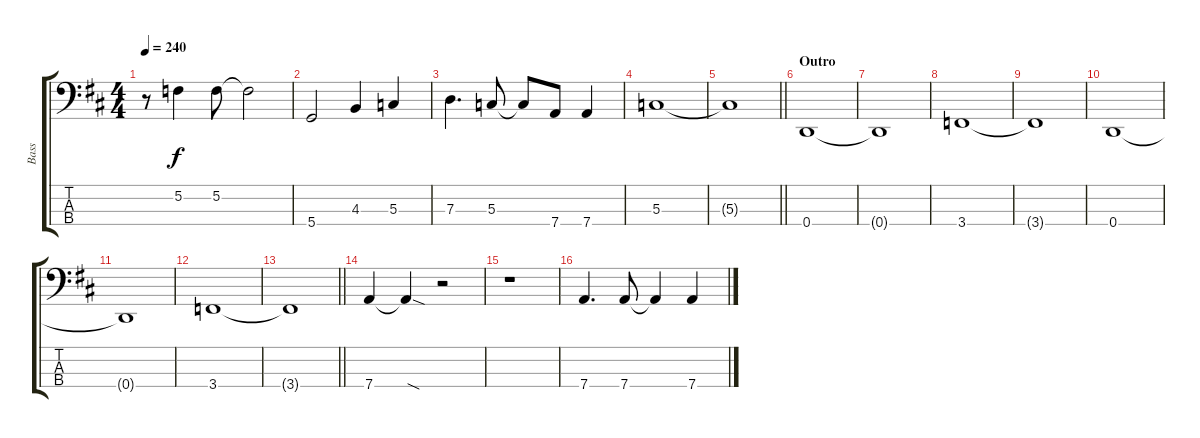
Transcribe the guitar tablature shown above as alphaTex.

\track ("Bass" "Bass") {instrument electricbassfinger}
\staff {score tabs}
\tuning (F2 C2 G1 D1) {hide}
\ts (4 4)
\tempo 240
\clef f4
\ks d
r.8{dy f} 5.2.4 5.2.8 5.2{t}.2 |
5.4.2 4.3.4 5.3.4 |
7.3.4{d} 5.3.8 5.3{t}.8 7.4.8 7.4.4 |
5.3.1 |
\barLineRight lightlight
5.3{t}.1 |
\section ("" "Outro")
0.4.1 |
0.4{t}.1 |
3.4.1 |
3.4{t}.1 |
0.4.1 |
0.4{t}.1 |
3.4.1 |
\barLineRight lightlight
3.4{t}.1 |
7.4.4 7.4{sod t}.4 r.2 |
r.1 |
7.4.4{d} 7.4.8 7.4{t}.4 7.4.4
